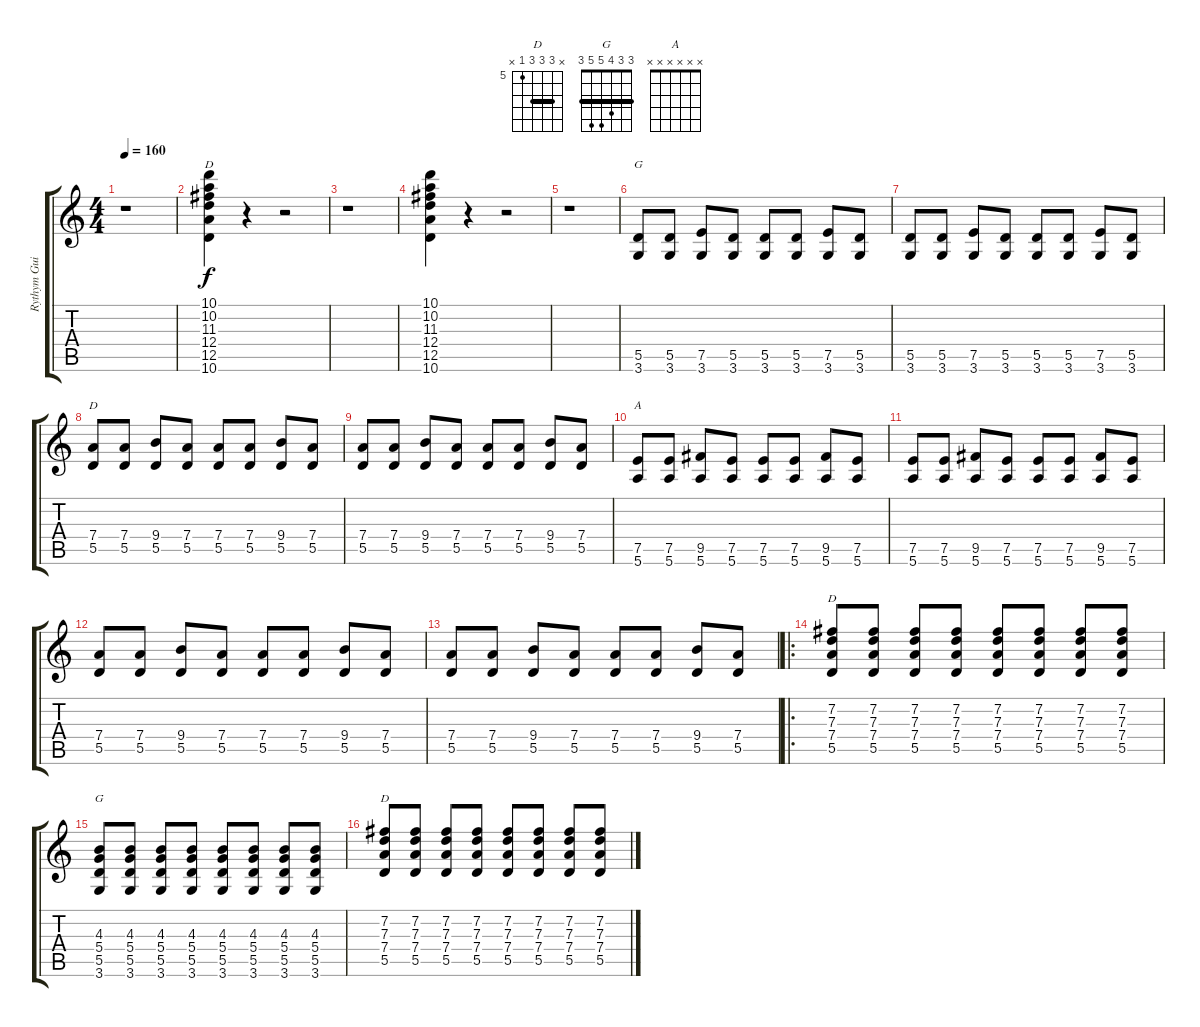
\track ("Rythym Guitar" "Rythym Gui") {instrument electricguitarclean}
\staff {score tabs}
\tuning (E4 B3 G3 D3 A2 E2) {hide}
\chord ("D" 10 10 11 12 12 10) {firstfret 10 barre 10}
\chord ("G" x x x x x x)
\chord ("D" x x x x x x)
\chord ("A" x x x x x x)
\chord ("D" 5 7 7 7 5 x) {firstfret 5 barre 5}
\chord ("G" 3 3 4 5 5 3) {barre 3}
\chord ("D" x 7 7 7 5 x) {firstfret 5 barre 7}
\ts (4 4)
\tempo 160
\clef g2
\ks c
r.1{dy f instrument electricguitarclean} |
(10.1 10.2 11.3 12.4 12.5 10.6).4{ch "D"} r.4 r.2 |
r.1 |
(10.1 10.2 11.3 12.4 12.5 10.6).4 r.4 r.2 |
r.1 |
(5.5 3.6).8{ch "G"} (5.5 3.6).8 (7.5 3.6).8 (5.5 3.6).8 (5.5 3.6).8 (5.5 3.6).8 (7.5 3.6).8 (5.5 3.6).8 |
(5.5 3.6).8 (5.5 3.6).8 (7.5 3.6).8 (5.5 3.6).8 (5.5 3.6).8 (5.5 3.6).8 (7.5 3.6).8 (5.5 3.6).8 |
(7.4 5.5).8{ch "D"} (7.4 5.5).8 (9.4 5.5).8 (7.4 5.5).8 (7.4 5.5).8 (7.4 5.5).8 (9.4 5.5).8 (7.4 5.5).8 |
(7.4 5.5).8 (7.4 5.5).8 (9.4 5.5).8 (7.4 5.5).8 (7.4 5.5).8 (7.4 5.5).8 (9.4 5.5).8 (7.4 5.5).8 |
(7.5 5.6).8{ch "A"} (7.5 5.6).8 (9.5 5.6).8 (7.5 5.6).8 (7.5 5.6).8 (7.5 5.6).8 (9.5 5.6).8 (7.5 5.6).8 |
(7.5 5.6).8 (7.5 5.6).8 (9.5 5.6).8 (7.5 5.6).8 (7.5 5.6).8 (7.5 5.6).8 (9.5 5.6).8 (7.5 5.6).8 |
(7.4 5.5).8 (7.4 5.5).8 (9.4 5.5).8 (7.4 5.5).8 (7.4 5.5).8 (7.4 5.5).8 (9.4 5.5).8 (7.4 5.5).8 |
(7.4 5.5).8 (7.4 5.5).8 (9.4 5.5).8 (7.4 5.5).8 (7.4 5.5).8 (7.4 5.5).8 (9.4 5.5).8 (7.4 5.5).8 |
\ro
(7.2 7.3 7.4 5.5).8{ch "D"} (7.2 7.3 7.4 5.5).8 (7.2 7.3 7.4 5.5).8 (7.2 7.3 7.4 5.5).8 (7.2 7.3 7.4 5.5).8 (7.2 7.3 7.4 5.5).8 (7.2 7.3 7.4 5.5).8 (7.2 7.3 7.4 5.5).8 |
(4.3 5.4 5.5 3.6).8{ch "G"} (4.3 5.4 5.5 3.6).8 (4.3 5.4 5.5 3.6).8 (4.3 5.4 5.5 3.6).8 (4.3 5.4 5.5 3.6).8 (4.3 5.4 5.5 3.6).8 (4.3 5.4 5.5 3.6).8 (4.3 5.4 5.5 3.6).8 |
(7.2 7.3 7.4 5.5).8{ch "D"} (7.2 7.3 7.4 5.5).8 (7.2 7.3 7.4 5.5).8 (7.2 7.3 7.4 5.5).8 (7.2 7.3 7.4 5.5).8 (7.2 7.3 7.4 5.5).8 (7.2 7.3 7.4 5.5).8 (7.2 7.3 7.4 5.5).8
